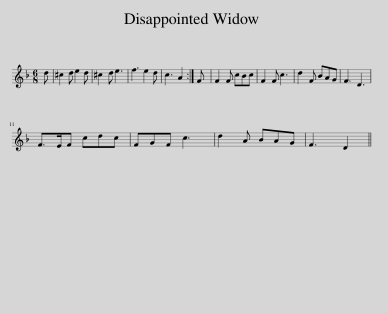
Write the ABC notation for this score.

X:1
L:1/8
M:6/8
I:linebreak $
K:F
V:1 treble
V:1
 d | ^c2 d e2 d | ^c2 d e3 | f3 e2 d | c3 A2 :| %5
 F | F2 F cBc | F2 F c3 | d2 F BAG | F3 D3 |$ %10
 F>EF cdc | FGF c3 | d2 A BAG | F3 D2 || %14
